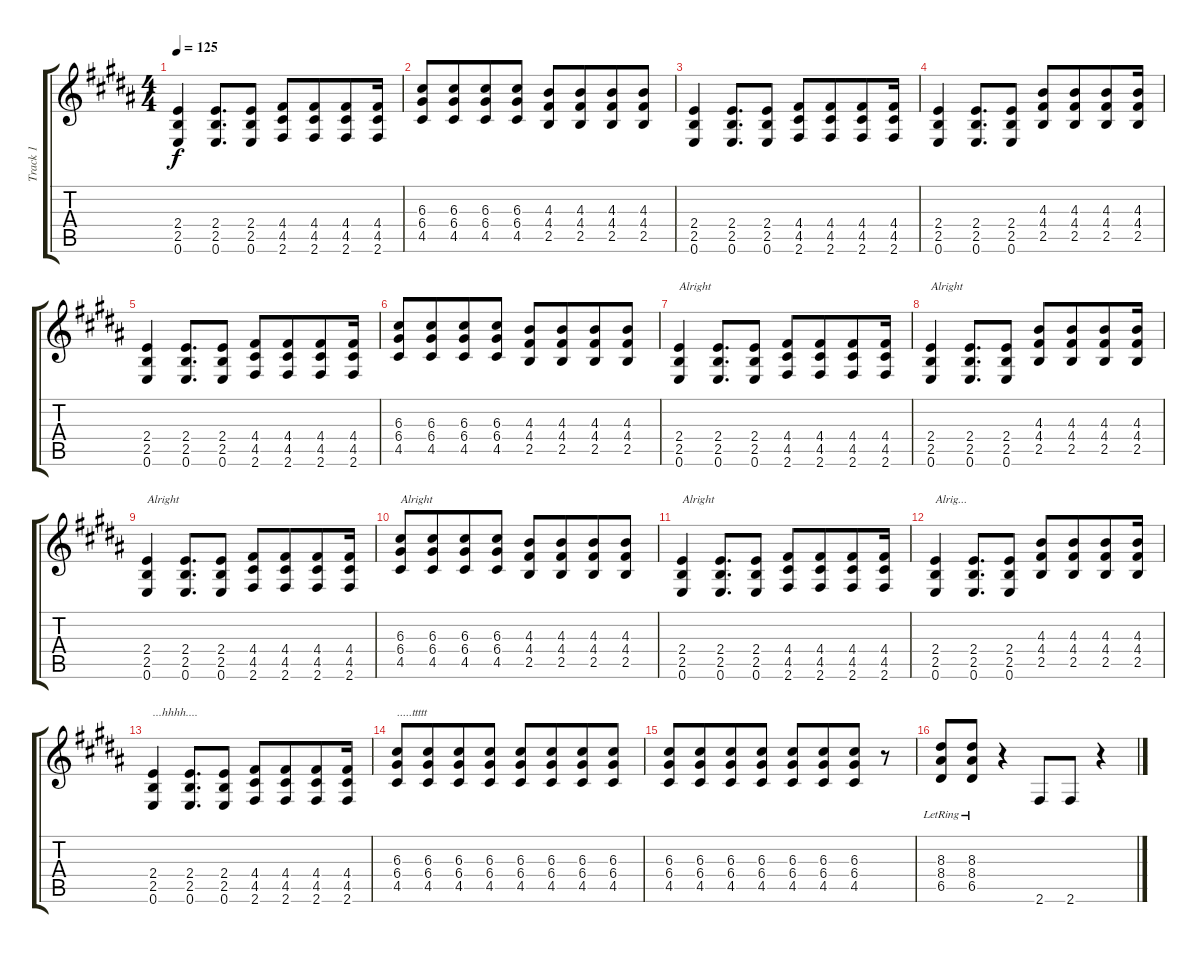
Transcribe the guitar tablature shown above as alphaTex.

\track ("Track 1" "Track 1") {instrument overdrivenguitar}
\staff {score tabs}
\tuning (E4 B3 G3 D3 A2 E2) {hide}
\ts (4 4)
\tempo 125
\clef g2
\ks b
(2.4 2.5 0.6).4{dy f} (2.4 2.5 0.6).8{d} (2.4 2.5 0.6).8 (4.4 4.5 2.6).8 (4.4 4.5 2.6).8{beam merge} (4.4 4.5 2.6).8 (4.4 4.5 2.6).16 |
(6.3 6.4 4.5).8 (6.3 6.4 4.5).8{beam merge} (6.3 6.4 4.5).8 (6.3 6.4 4.5).8 (4.3 4.4 2.5).8 (4.3 4.4 2.5).8{beam merge} (4.3 4.4 2.5).8 (4.3 4.4 2.5).8 |
(2.4 2.5 0.6).4 (2.4 2.5 0.6).8{d} (2.4 2.5 0.6).8 (4.4 4.5 2.6).8 (4.4 4.5 2.6).8{beam merge} (4.4 4.5 2.6).8 (4.4 4.5 2.6).16 |
(2.4 2.5 0.6).4 (2.4 2.5 0.6).8{d} (2.4 2.5 0.6).8 (4.3 4.4 2.5).8 (4.3 4.4 2.5).8{beam merge} (4.3 4.4 2.5).8 (4.3 4.4 2.5).16 |
(2.4 2.5 0.6).4 (2.4 2.5 0.6).8{d} (2.4 2.5 0.6).8 (4.4 4.5 2.6).8 (4.4 4.5 2.6).8{beam merge} (4.4 4.5 2.6).8 (4.4 4.5 2.6).16 |
(6.3 6.4 4.5).8 (6.3 6.4 4.5).8{beam merge} (6.3 6.4 4.5).8 (6.3 6.4 4.5).8 (4.3 4.4 2.5).8 (4.3 4.4 2.5).8{beam merge} (4.3 4.4 2.5).8 (4.3 4.4 2.5).8 |
(2.4 2.5 0.6).4{txt "Alright"} (2.4 2.5 0.6).8{d} (2.4 2.5 0.6).8 (4.4 4.5 2.6).8 (4.4 4.5 2.6).8{beam merge} (4.4 4.5 2.6).8 (4.4 4.5 2.6).16 |
(2.4 2.5 0.6).4{txt "Alright"} (2.4 2.5 0.6).8{d} (2.4 2.5 0.6).8 (4.3 4.4 2.5).8 (4.3 4.4 2.5).8{beam merge} (4.3 4.4 2.5).8 (4.3 4.4 2.5).16 |
(2.4 2.5 0.6).4{txt "Alright"} (2.4 2.5 0.6).8{d} (2.4 2.5 0.6).8 (4.4 4.5 2.6).8 (4.4 4.5 2.6).8{beam merge} (4.4 4.5 2.6).8 (4.4 4.5 2.6).16 |
(6.3 6.4 4.5).8{txt "Alright"} (6.3 6.4 4.5).8{beam merge} (6.3 6.4 4.5).8 (6.3 6.4 4.5).8 (4.3 4.4 2.5).8 (4.3 4.4 2.5).8{beam merge} (4.3 4.4 2.5).8 (4.3 4.4 2.5).8 |
(2.4 2.5 0.6).4{txt "Alright"} (2.4 2.5 0.6).8{d} (2.4 2.5 0.6).8 (4.4 4.5 2.6).8 (4.4 4.5 2.6).8{beam merge} (4.4 4.5 2.6).8 (4.4 4.5 2.6).16 |
(2.4 2.5 0.6).4{txt "Alrig..."} (2.4 2.5 0.6).8{d} (2.4 2.5 0.6).8 (4.3 4.4 2.5).8 (4.3 4.4 2.5).8{beam merge} (4.3 4.4 2.5).8 (4.3 4.4 2.5).16 |
(2.4 2.5 0.6).4{txt "...hhhh...."} (2.4 2.5 0.6).8{d} (2.4 2.5 0.6).8 (4.4 4.5 2.6).8 (4.4 4.5 2.6).8{beam merge} (4.4 4.5 2.6).8 (4.4 4.5 2.6).16 |
(6.3 6.4 4.5).8{txt ".....ttttt"} (6.3 6.4 4.5).8{beam merge} (6.3 6.4 4.5).8 (6.3 6.4 4.5).8 (6.3 6.4 4.5).8 (6.3 6.4 4.5).8{beam merge} (6.3 6.4 4.5).8 (6.3 6.4 4.5).8 |
(6.3 6.4 4.5).8 (6.3 6.4 4.5).8{beam merge} (6.3 6.4 4.5).8 (6.3 6.4 4.5).8 (6.3 6.4 4.5).8 (6.3 6.4 4.5).8{beam merge} (6.3 6.4 4.5).8 r.8 |
(8.3{lr} 8.4{lr} 6.5{lr}).8 (8.3{lr} 8.4{lr} 6.5{lr}).8 r.4 2.6.8{beam merge} 2.6.8 r.4
